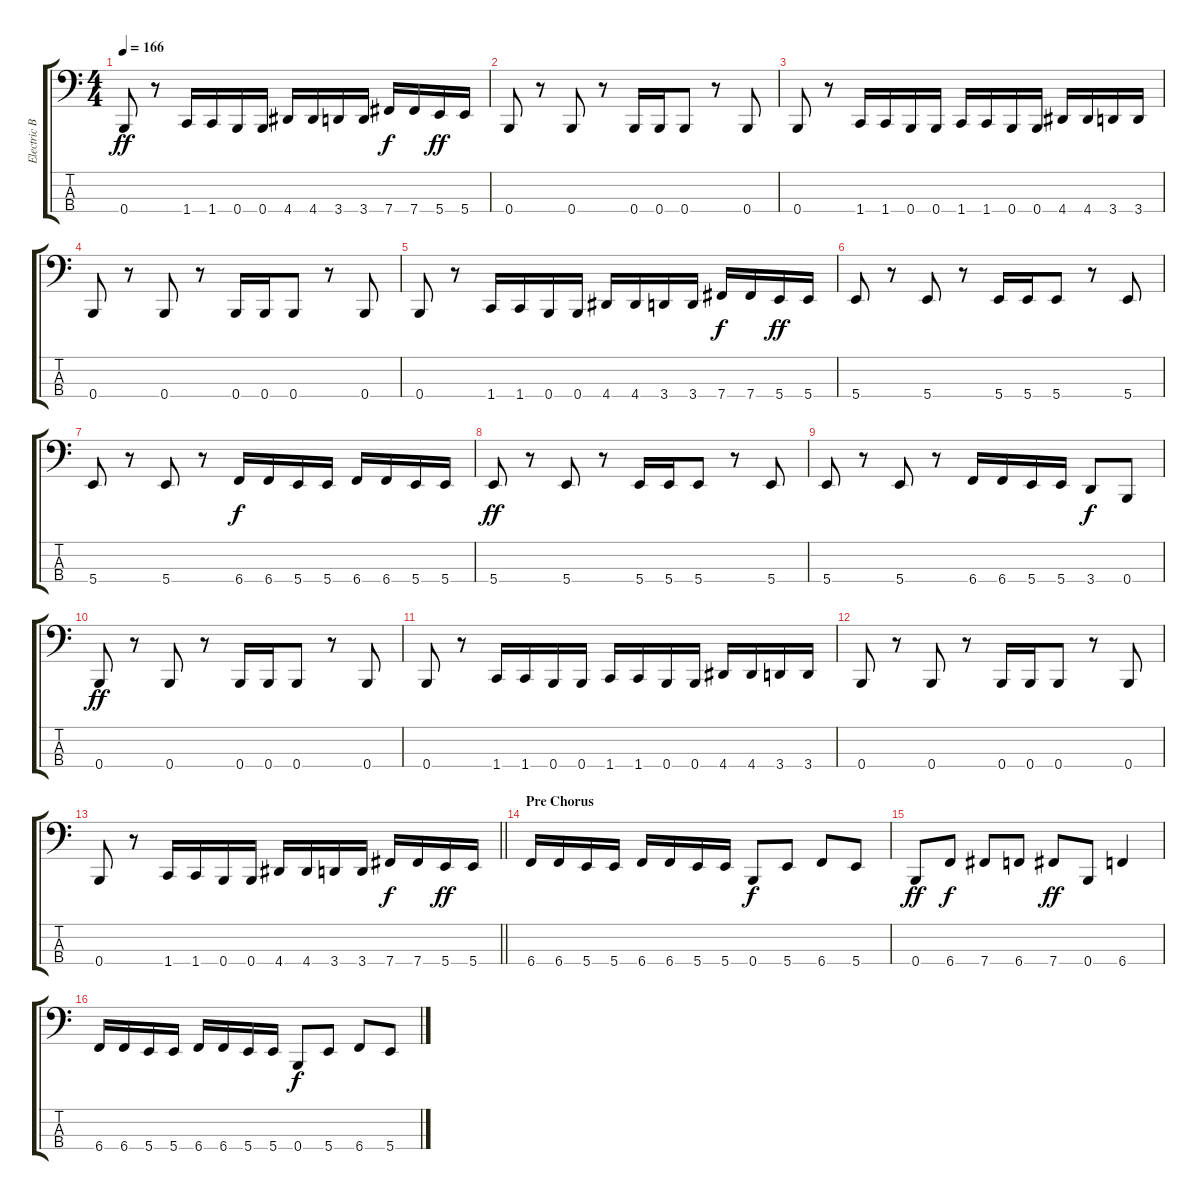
\track ("Electric Bass " "Electric B") {instrument electricbasspick}
\staff {score tabs}
\tuning (E2 B1 Gb1 B0) {hide}
\ts (4 4)
\tempo 166
\clef f4
\ks c
0.4.8{dy ff} r.8 1.4.16 1.4.16 0.4.16 0.4.16 4.4.16 4.4.16 3.4.16 3.4.16 7.4.16{dy f} 7.4.16 5.4.16{dy ff} 5.4.16 |
0.4.8 r.8 0.4.8 r.8 0.4.16 0.4.16 0.4.8 r.8 0.4.8 |
0.4.8 r.8 1.4.16 1.4.16 0.4.16 0.4.16 1.4.16 1.4.16 0.4.16 0.4.16 4.4.16 4.4.16 3.4.16 3.4.16 |
0.4.8 r.8 0.4.8 r.8 0.4.16 0.4.16 0.4.8 r.8 0.4.8 |
0.4.8 r.8 1.4.16 1.4.16 0.4.16 0.4.16 4.4.16 4.4.16 3.4.16 3.4.16 7.4.16{dy f} 7.4.16 5.4.16{dy ff} 5.4.16 |
5.4.8 r.8 5.4.8 r.8 5.4.16 5.4.16 5.4.8 r.8 5.4.8 |
5.4.8 r.8 5.4.8 r.8 6.4.16{dy f} 6.4.16 5.4.16 5.4.16 6.4.16 6.4.16 5.4.16 5.4.16 |
5.4.8{dy ff} r.8 5.4.8 r.8 5.4.16 5.4.16 5.4.8 r.8 5.4.8 |
5.4.8 r.8 5.4.8 r.8 6.4.16 6.4.16 5.4.16 5.4.16 3.4.8{dy f} 0.4.8 |
0.4.8{dy ff} r.8 0.4.8 r.8 0.4.16 0.4.16 0.4.8 r.8 0.4.8 |
0.4.8 r.8 1.4.16 1.4.16 0.4.16 0.4.16 1.4.16 1.4.16 0.4.16 0.4.16 4.4.16 4.4.16 3.4.16 3.4.16 |
0.4.8 r.8 0.4.8 r.8 0.4.16 0.4.16 0.4.8 r.8 0.4.8 |
\barLineRight lightlight
0.4.8 r.8 1.4.16 1.4.16 0.4.16 0.4.16 4.4.16 4.4.16 3.4.16 3.4.16 7.4.16{dy f} 7.4.16 5.4.16{dy ff} 5.4.16 |
\section ("" "Pre Chorus")
6.4.16 6.4.16 5.4.16 5.4.16 6.4.16 6.4.16 5.4.16 5.4.16 0.4.8{dy f} 5.4.8 6.4.8 5.4.8 |
0.4.8{dy ff} 6.4.8{dy f} 7.4.8 6.4.8 7.4.8{dy ff} 0.4.8 6.4.4 |
6.4.16 6.4.16 5.4.16 5.4.16 6.4.16 6.4.16 5.4.16 5.4.16 0.4.8{dy f} 5.4.8 6.4.8 5.4.8
